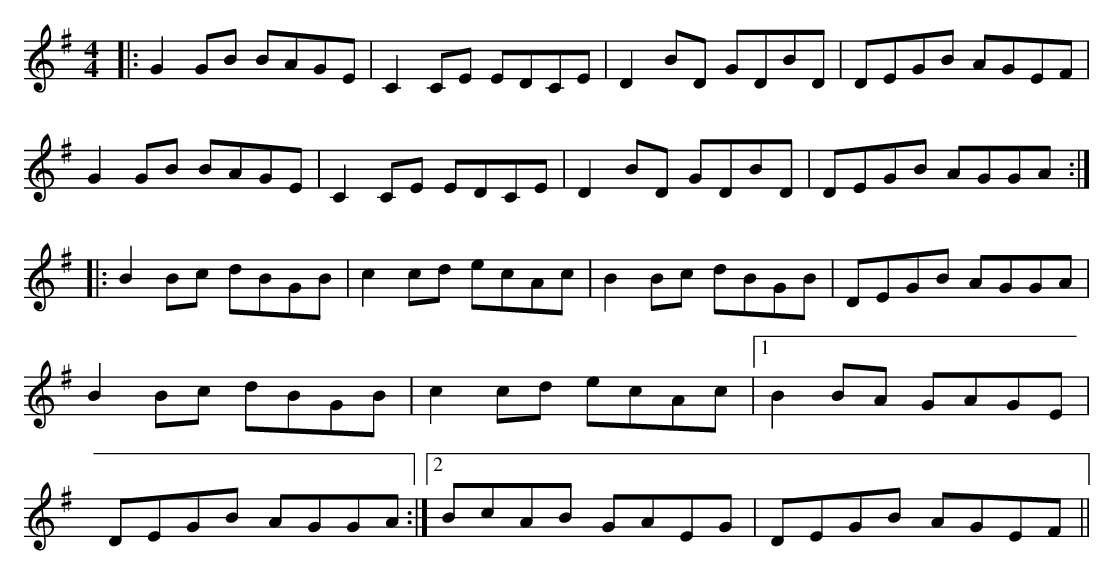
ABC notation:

X:1
M:4/4
K:G
|:G2GB BAGE|C2CE EDCE|D2BD GDBD|DEGB AGEF|
G2GB BAGE|C2CE EDCE|D2BD GDBD|DEGB AGGA:|
|:B2Bc dBGB|c2cd ecAc|B2Bc dBGB|DEGB AGGA|
B2Bc dBGB|c2cd ecAc|1 B2BA GAGE|
DEGB AGGA:|2 BcAB GAEG|DEGB AGEF||
